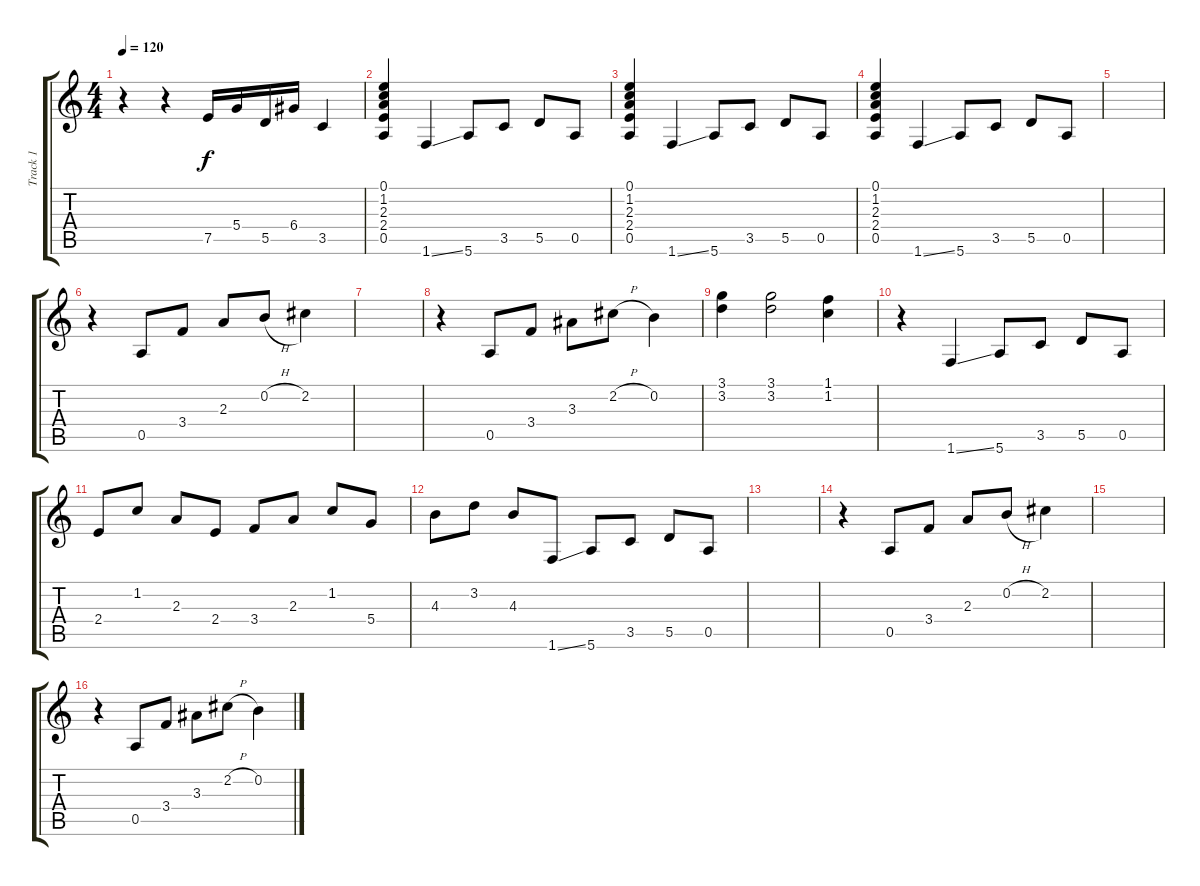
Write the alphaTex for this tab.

\track ("Track 1" "Track 1") {instrument electricguitarclean}
\staff {score tabs}
\tuning (E4 B3 G3 D3 A2 E2) {hide}
\ts (4 4)
\tempo 120
\clef g2
\ks c
r.4{dy f} r.4 7.5.16 5.4.16 5.5.16 6.4.16 3.5.4 |
(0.1 1.2 2.3 2.4 0.5).4 1.6{ss}.4 5.6.8 3.5.8 5.5.8 0.5.8 |
(0.1 1.2 2.3 2.4 0.5).4 1.6{ss}.4 5.6.8 3.5.8 5.5.8 0.5.8 |
(0.1 1.2 2.3 2.4 0.5).4 1.6{ss}.4 5.6.8 3.5.8 5.5.8 0.5.8 |
|
r.4 0.5.8 3.4.8 2.3.8 0.2{h}.8 2.2.4 |
|
r.4 0.5.8 3.4.8 3.3.8 2.2{h}.8 0.2.4 |
(3.1 3.2).4 (3.1 3.2).2 (1.1 1.2).4 |
r.4 1.6{ss}.4 5.6.8 3.5.8 5.5.8 0.5.8 |
2.4.8 1.2.8 2.3.8 2.4.8 3.4.8 2.3.8 1.2.8 5.4.8 |
4.3.8 3.2.8 4.3.8 1.6{ss}.8 5.6.8 3.5.8 5.5.8 0.5.8 |
|
r.4 0.5.8 3.4.8 2.3.8 0.2{h}.8 2.2.4 |
|
r.4 0.5.8 3.4.8 3.3.8 2.2{h}.8 0.2.4
